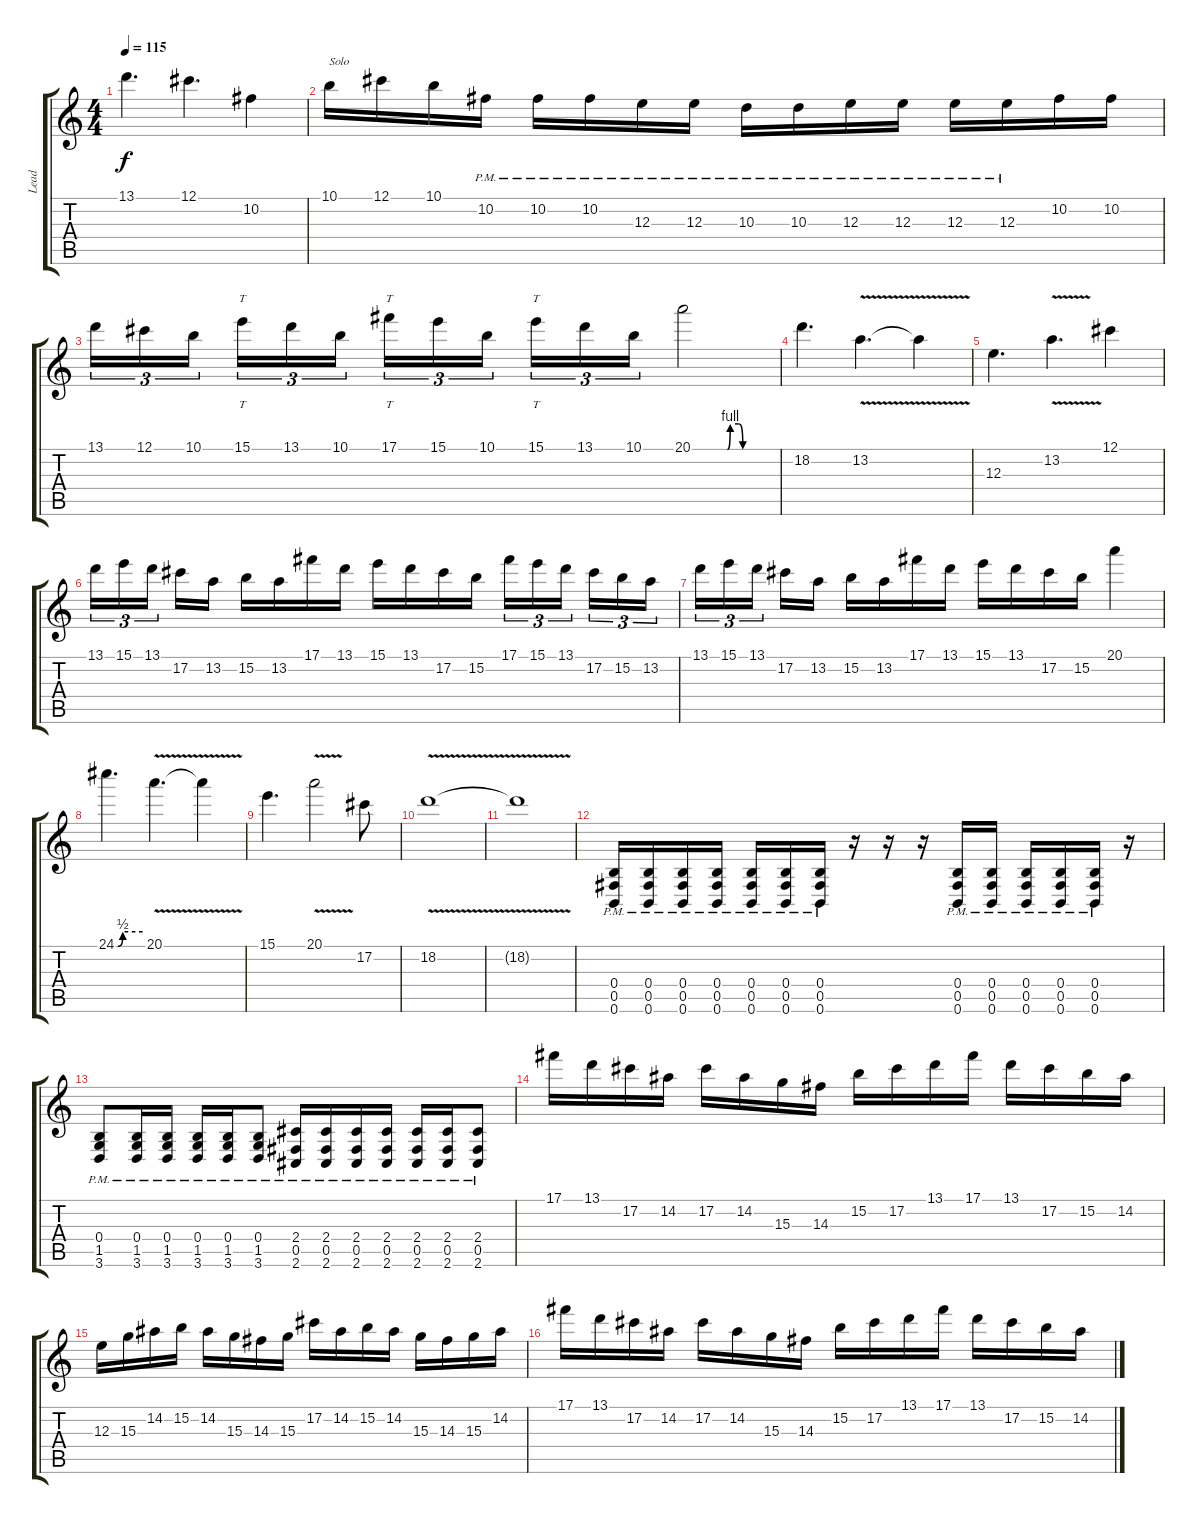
\track ("Lead" "Lead") {instrument overdrivenguitar}
\staff {score tabs}
\tuning (Db4 Ab3 E3 B2 Gb2 B1) {hide}
\ts (4 4)
\tempo 115
\clef g2
\ks c
13.1.4{d dy f} 12.1.4{d} 10.2.4 |
10.1.16{txt "Solo"} 12.1.16 10.1.16 10.2{pm}.16 10.2{pm}.16 10.2{pm}.16 12.3{pm}.16 12.3{pm}.16 10.3{pm}.16 10.3{pm}.16 12.3{pm}.16 12.3{pm}.16 12.3{pm}.16 12.3{pm}.16 10.2.16 10.2.16 |
13.1.16{tu (3 2)} 12.1.16{tu (3 2)} 10.1.16{tu (3 2) beam splitsecondary} 15.1.16{tt tu (3 2)} 13.1.16{tu (3 2)} 10.1.16{tu (3 2)} 17.1.16{tt tu (3 2)} 15.1.16{tu (3 2)} 10.1.16{tu (3 2) beam splitsecondary} 15.1.16{tt tu (3 2)} 13.1.16{tu (3 2)} 10.1.16{tu (3 2)} 20.1{be (custom 0 0 25 0 27 4 33 4 36 0 42 0 60 0)}.2 |
18.2.4{d} 13.2{v}.4{d} 13.2{t}.4 |
12.3.4{d} 13.2{v}.4{d} 12.1.4 |
13.1.16{tu (3 2)} 15.1.16{tu (3 2)} 13.1.16{tu (3 2) beam splitsecondary} 17.2.16 13.2.16 15.2.16 13.2.16 17.1.16 13.1.16 15.1.16 13.1.16 17.2.16 15.2.16 17.1.16{tu (3 2)} 15.1.16{tu (3 2)} 13.1.16{tu (3 2) beam splitsecondary} 17.2.16{tu (3 2)} 15.2.16{tu (3 2)} 13.2.16{tu (3 2)} |
13.1.16{tu (3 2)} 15.1.16{tu (3 2)} 13.1.16{tu (3 2) beam splitsecondary} 17.2.16 13.2.16 15.2.16 13.2.16 17.1.16 13.1.16 15.1.16 13.1.16 17.2.16 15.2.16 20.1.4 |
24.1{be (custom 0 0 4 0 15 2 60 2)}.4{d} 20.1{v}.4{d} 20.1{t}.4 |
15.1.4{d} 20.1{v}.2 17.2.8 |
18.2{v}.1 |
18.2{t}.1 |
(0.4{pm} 0.5{pm} 0.6{pm}).16 (0.4{pm} 0.5{pm} 0.6{pm}).16 (0.4{pm} 0.5{pm} 0.6{pm}).16 (0.4{pm} 0.5{pm} 0.6{pm}).16 (0.4{pm} 0.5{pm} 0.6{pm}).16 (0.4{pm} 0.5{pm} 0.6{pm}).16 (0.4{pm} 0.5{pm} 0.6{pm}).16 r.16 r.16 r.16 (0.4{pm} 0.5{pm} 0.6{pm}).16 (0.4{pm} 0.5{pm} 0.6{pm}).16 (0.4{pm} 0.5{pm} 0.6{pm}).16 (0.4{pm} 0.5{pm} 0.6{pm}).16 (0.4{pm} 0.5{pm} 0.6{pm}).16 r.16 |
(0.4 1.5{pm} 3.6{pm}).8 (0.4 1.5{pm} 3.6{pm}).16 (0.4 1.5{pm} 3.6{pm}).16 (0.4 1.5{pm} 3.6{pm}).16 (0.4 1.5{pm} 3.6{pm}).16 (0.4 1.5{pm} 3.6{pm}).8 (2.4{pm} 0.5{pm} 2.6{pm}).16 (2.4{pm} 0.5{pm} 2.6{pm}).16 (2.4{pm} 0.5{pm} 2.6{pm}).16 (2.4{pm} 0.5{pm} 2.6{pm}).16 (2.4{pm} 0.5{pm} 2.6{pm}).16 (2.4{pm} 0.5{pm} 2.6{pm}).16 (2.4{pm} 0.5{pm} 2.6{pm}).8 |
17.1.16 13.1.16 17.2.16 14.2.16 17.2.16 14.2.16 15.3.16 14.3.16 15.2.16 17.2.16 13.1.16 17.1.16 13.1.16 17.2.16 15.2.16 14.2.16 |
12.3.16 15.3.16 14.2.16 15.2.16 14.2.16 15.3.16 14.3.16 15.3.16 17.2.16 14.2.16 15.2.16 14.2.16 15.3.16 14.3.16 15.3.16 14.2.16 |
17.1.16 13.1.16 17.2.16 14.2.16 17.2.16 14.2.16 15.3.16 14.3.16 15.2.16 17.2.16 13.1.16 17.1.16 13.1.16 17.2.16 15.2.16 14.2.16
